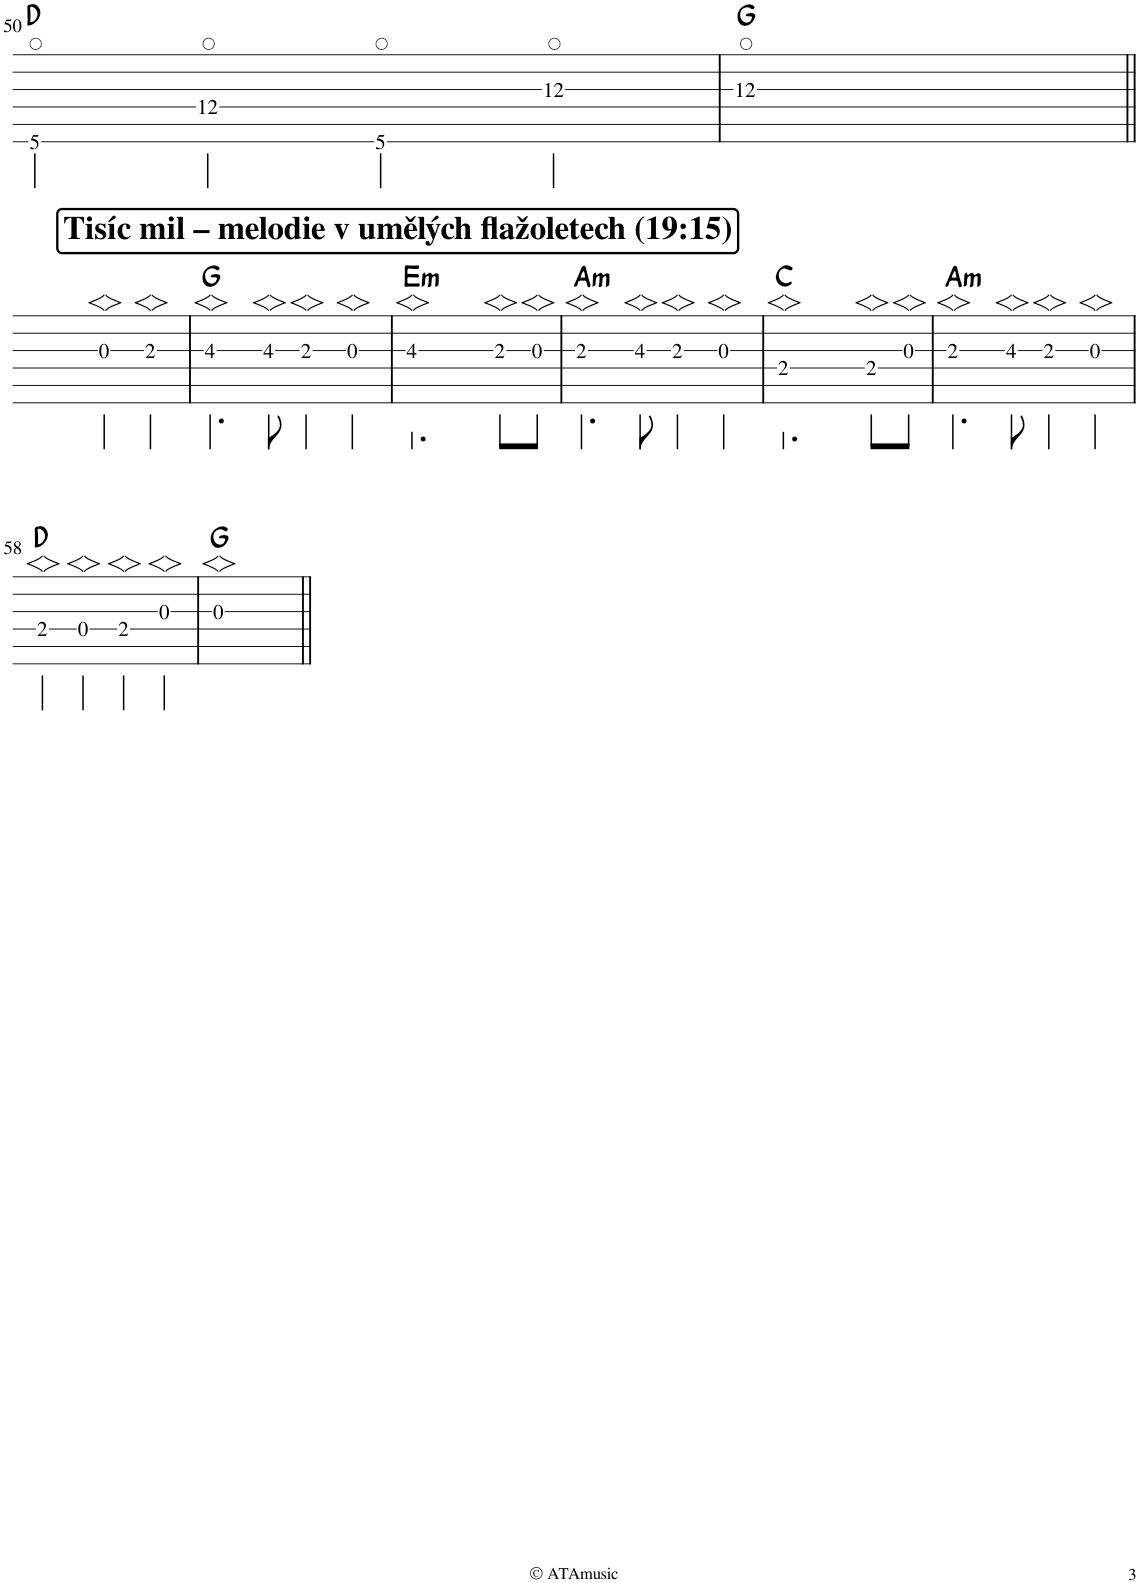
**kern	**harte
*part1	*part1
*staff1	*
*I"G1	*
*I'G1	*
!!LO:PB:g=z
*	*
*k[]	*
*M4/4	*
=50	=50
4AA\	D:maj
4d\	.
4AA\	.
4g\	.
=51	=51
1g	G:maj
!!LO:LB:g=z
!!LO:REH:place=s1:a:B:cj:fs=14:t=Tisíc mil – melodie v umělých flažoletech (19&colon;15)
=52||	=52||
2ryy	.
4G>\	.
4A>\	.
=53	=53
4.B>\	G:maj
8B>\	.
4A>\	.
4G>\	.
=54	=54
!	!LO:H:kt=m
2.B>\	E:min
8A>\L	.
8G>\J	.
=55	=55
!	!LO:H:kt=m
4.A>\	A:min
8B>\	.
4A>\	.
4G>\	.
=56	=56
2.E>\	C:maj
8E>\L	.
8G>\J	.
=57	=57
!	!LO:H:kt=m
4.A>\	A:min
8B>\	.
4A>\	.
4G>\	.
!!LO:LB:g=z
=58	=58
4E>\	D:maj
4D>\	.
4E>\	.
4G>\	.
=59	=59
1G>	G:maj
=||	=||
*-	*-
